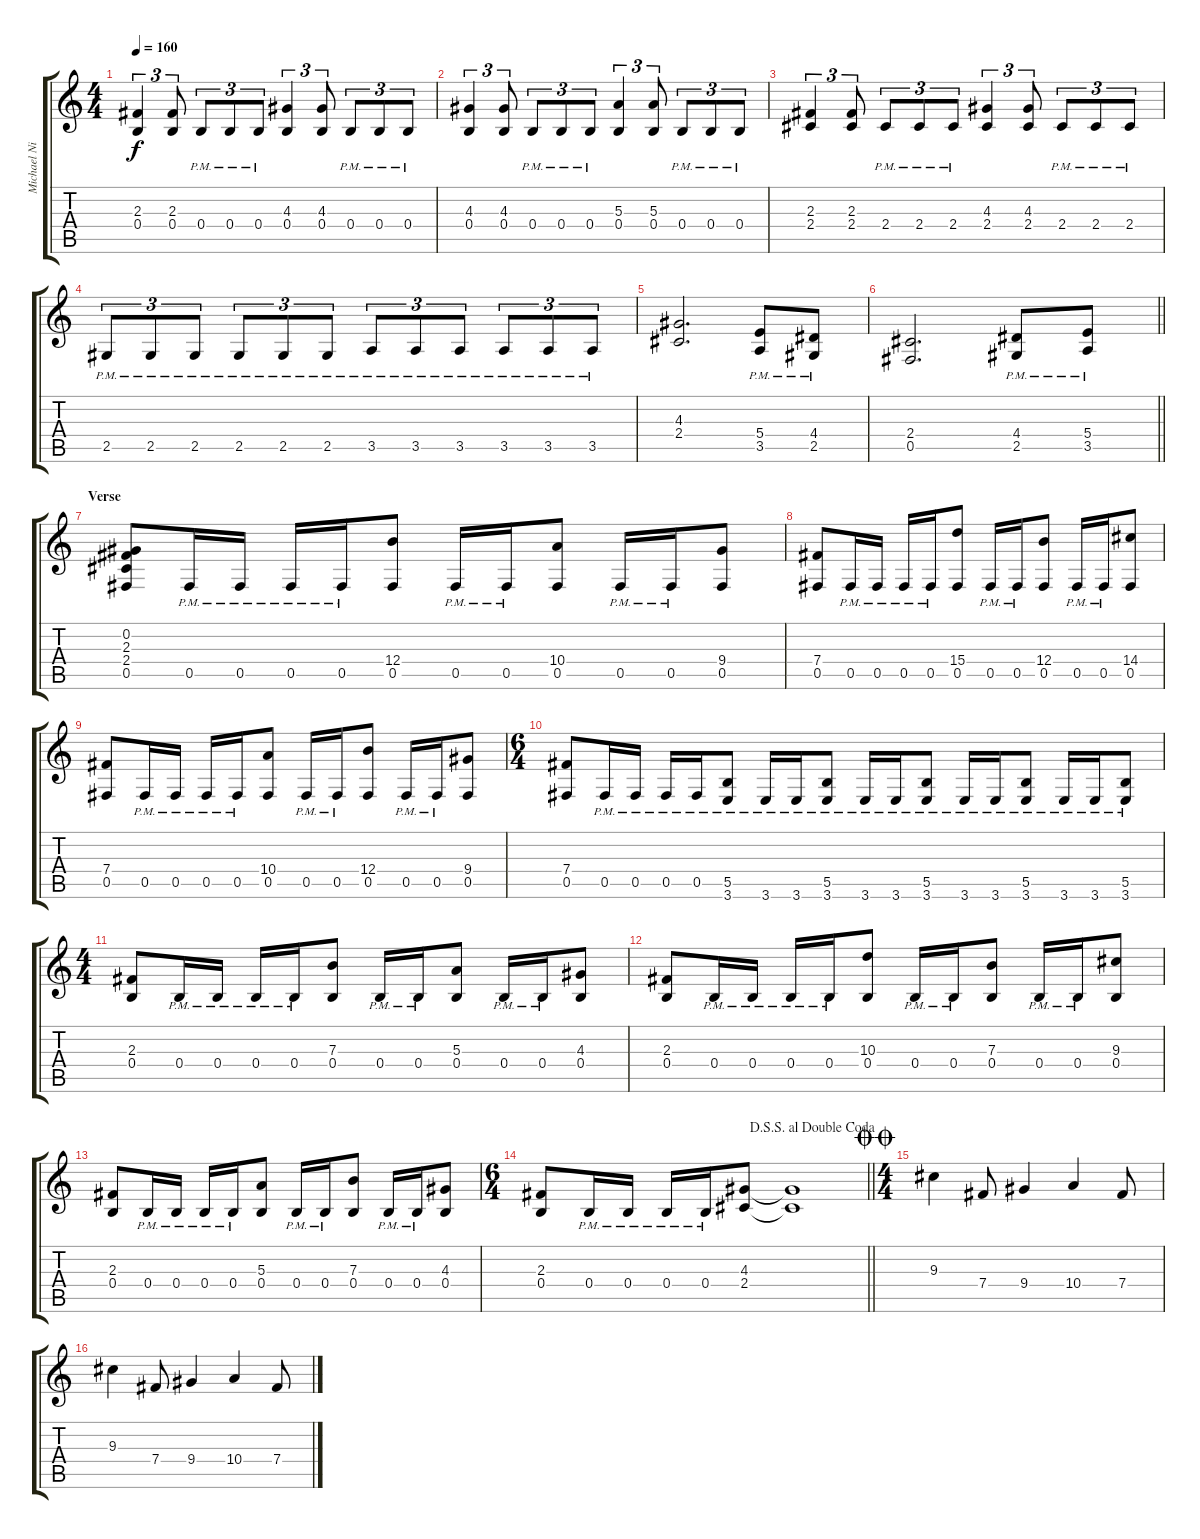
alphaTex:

\track ("Michael Niklasson" "Michael Ni") {instrument overdrivenguitar}
\staff {score tabs}
\tuning (Db4 Ab3 E3 B2 Gb2 Db2) {hide}
\ts (4 4)
\tempo 160
\clef g2
\ks c
(2.3 0.4).4{tu (3 2) dy f} (2.3 0.4).8{tu (3 2)} 0.4{pm}.8{tu (3 2)} 0.4{pm}.8{tu (3 2)} 0.4{pm}.8{tu (3 2)} (4.3 0.4).4{tu (3 2)} (4.3 0.4).8{tu (3 2)} 0.4{pm}.8{tu (3 2)} 0.4{pm}.8{tu (3 2)} 0.4{pm}.8{tu (3 2)} |
(4.3 0.4).4{tu (3 2)} (4.3 0.4).8{tu (3 2)} 0.4{pm}.8{tu (3 2)} 0.4{pm}.8{tu (3 2)} 0.4{pm}.8{tu (3 2)} (5.3 0.4).4{tu (3 2)} (5.3 0.4).8{tu (3 2)} 0.4{pm}.8{tu (3 2)} 0.4{pm}.8{tu (3 2)} 0.4{pm}.8{tu (3 2)} |
(2.3 2.4).4{tu (3 2)} (2.3 2.4).8{tu (3 2)} 2.4{pm}.8{tu (3 2)} 2.4{pm}.8{tu (3 2)} 2.4{pm}.8{tu (3 2)} (4.3 2.4).4{tu (3 2)} (4.3 2.4).8{tu (3 2)} 2.4{pm}.8{tu (3 2)} 2.4{pm}.8{tu (3 2)} 2.4{pm}.8{tu (3 2)} |
2.5{pm}.8{tu (3 2)} 2.5{pm}.8{tu (3 2)} 2.5{pm}.8{tu (3 2)} 2.5{pm}.8{tu (3 2)} 2.5{pm}.8{tu (3 2)} 2.5{pm}.8{tu (3 2)} 3.5{pm}.8{tu (3 2)} 3.5{pm}.8{tu (3 2)} 3.5{pm}.8{tu (3 2)} 3.5{pm}.8{tu (3 2)} 3.5{pm}.8{tu (3 2)} 3.5{pm}.8{tu (3 2)} |
(4.3 2.4).2{d} (5.4{pm} 3.5{pm}).8 (4.4{pm} 2.5{pm}).8 |
\barLineRight lightlight
(2.4 0.5).2{d} (4.4{pm} 2.5{pm}).8 (5.4{pm} 3.5{pm}).8 |
\section ("" "Verse")
(0.2 2.3 2.4 0.5).8 0.5{pm}.16 0.5{pm}.16 0.5{pm}.16 0.5{pm}.16 (12.4 0.5).8 0.5{pm}.16 0.5{pm}.16 (10.4 0.5).8 0.5{pm}.16 0.5{pm}.16 (9.4 0.5).8 |
(7.4 0.5).8 0.5{pm}.16 0.5{pm}.16 0.5{pm}.16 0.5{pm}.16 (15.4 0.5).8 0.5{pm}.16 0.5{pm}.16 (12.4 0.5).8 0.5{pm}.16 0.5{pm}.16 (14.4 0.5).8 |
(7.4 0.5).8 0.5{pm}.16 0.5{pm}.16 0.5{pm}.16 0.5{pm}.16 (10.4 0.5).8 0.5{pm}.16 0.5{pm}.16 (12.4 0.5).8 0.5{pm}.16 0.5{pm}.16 (9.4 0.5).8 |
\ts (6 4)
(7.4 0.5).8 0.5{pm}.16 0.5{pm}.16 0.5{pm}.16 0.5{pm}.16 (5.5{pm} 3.6{pm}).8 3.6{pm}.16 3.6{pm}.16 (5.5{pm} 3.6{pm}).8 3.6{pm}.16 3.6{pm}.16 (5.5{pm} 3.6{pm}).8 3.6{pm}.16 3.6{pm}.16 (5.5{pm} 3.6{pm}).8 3.6{pm}.16 3.6{pm}.16 (5.5{pm} 3.6{pm}).8 |
\ts (4 4)
(2.3 0.4).8 0.4{pm}.16 0.4{pm}.16 0.4{pm}.16 0.4{pm}.16 (7.3 0.4).8 0.4{pm}.16 0.4{pm}.16 (5.3 0.4).8 0.4{pm}.16 0.4{pm}.16 (4.3 0.4).8 |
(2.3 0.4).8 0.4{pm}.16 0.4{pm}.16 0.4{pm}.16 0.4{pm}.16 (10.3 0.4).8 0.4{pm}.16 0.4{pm}.16 (7.3 0.4).8 0.4{pm}.16 0.4{pm}.16 (9.3 0.4).8 |
(2.3 0.4).8 0.4{pm}.16 0.4{pm}.16 0.4{pm}.16 0.4{pm}.16 (5.3 0.4).8 0.4{pm}.16 0.4{pm}.16 (7.3 0.4).8 0.4{pm}.16 0.4{pm}.16 (4.3 0.4).8 |
\ts (6 4)
\jump dalsegnosegnoaldoublecoda
\barLineRight lightlight
(2.3 0.4).8 0.4{pm}.16 0.4{pm}.16 0.4{pm}.16 0.4{pm}.16 (4.3 2.4).8 (4.3{t} 2.4{t}).1 |
\ts (4 4)
\jump doublecoda
9.3.4 7.4.8 9.4.4 10.4.4 7.4.8 |
9.3.4 7.4.8 9.4.4 10.4.4 7.4.8
